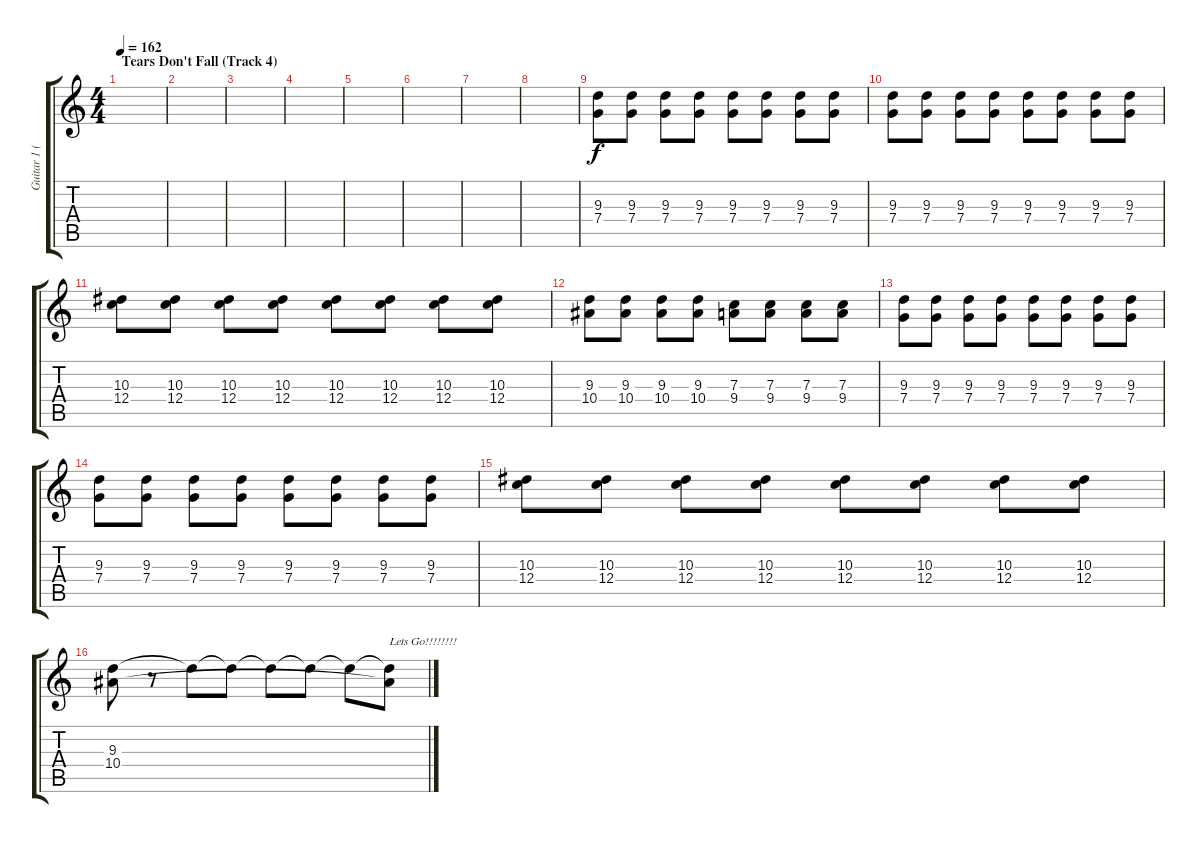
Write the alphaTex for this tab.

\track ("Guitar 1 (Distorted- Tuck)" "Guitar 1 (") {instrument distortionguitar}
\staff {score tabs}
\tuning (D4 A3 F3 C3 G2 C2) {hide}
\ts (4 4)
\section ("" "Tears Don't Fall (Track 4)")
\tempo 162
\clef g2
\ks c
|
|
|
|
|
|
|
|
(9.3 7.4).8 (9.3 7.4).8 (9.3 7.4).8 (9.3 7.4).8 (9.3 7.4).8 (9.3 7.4).8 (9.3 7.4).8 (9.3 7.4).8 |
(9.3 7.4).8 (9.3 7.4).8 (9.3 7.4).8 (9.3 7.4).8 (9.3 7.4).8 (9.3 7.4).8 (9.3 7.4).8 (9.3 7.4).8 |
(10.3 12.4).8 (10.3 12.4).8 (10.3 12.4).8 (10.3 12.4).8 (10.3 12.4).8 (10.3 12.4).8 (10.3 12.4).8 (10.3 12.4).8 |
(9.3 10.4).8 (9.3 10.4).8 (9.3 10.4).8 (9.3 10.4).8 (7.3 9.4).8 (7.3 9.4).8 (7.3 9.4).8 (7.3 9.4).8 |
(9.3 7.4).8 (9.3 7.4).8 (9.3 7.4).8 (9.3 7.4).8 (9.3 7.4).8 (9.3 7.4).8 (9.3 7.4).8 (9.3 7.4).8 |
(9.3 7.4).8 (9.3 7.4).8 (9.3 7.4).8 (9.3 7.4).8 (9.3 7.4).8 (9.3 7.4).8 (9.3 7.4).8 (9.3 7.4).8 |
(10.3 12.4).8 (10.3 12.4).8 (10.3 12.4).8 (10.3 12.4).8 (10.3 12.4).8 (10.3 12.4).8 (10.3 12.4).8 (10.3 12.4).8 |
(9.3 10.4).8 r.8 9.3{t}.8 9.3{t}.8 9.3{t}.8 9.3{t}.8 9.3{t}.8 (9.3{t} 10.4{t}).8{txt "Lets Go!!!!!!!!"}
